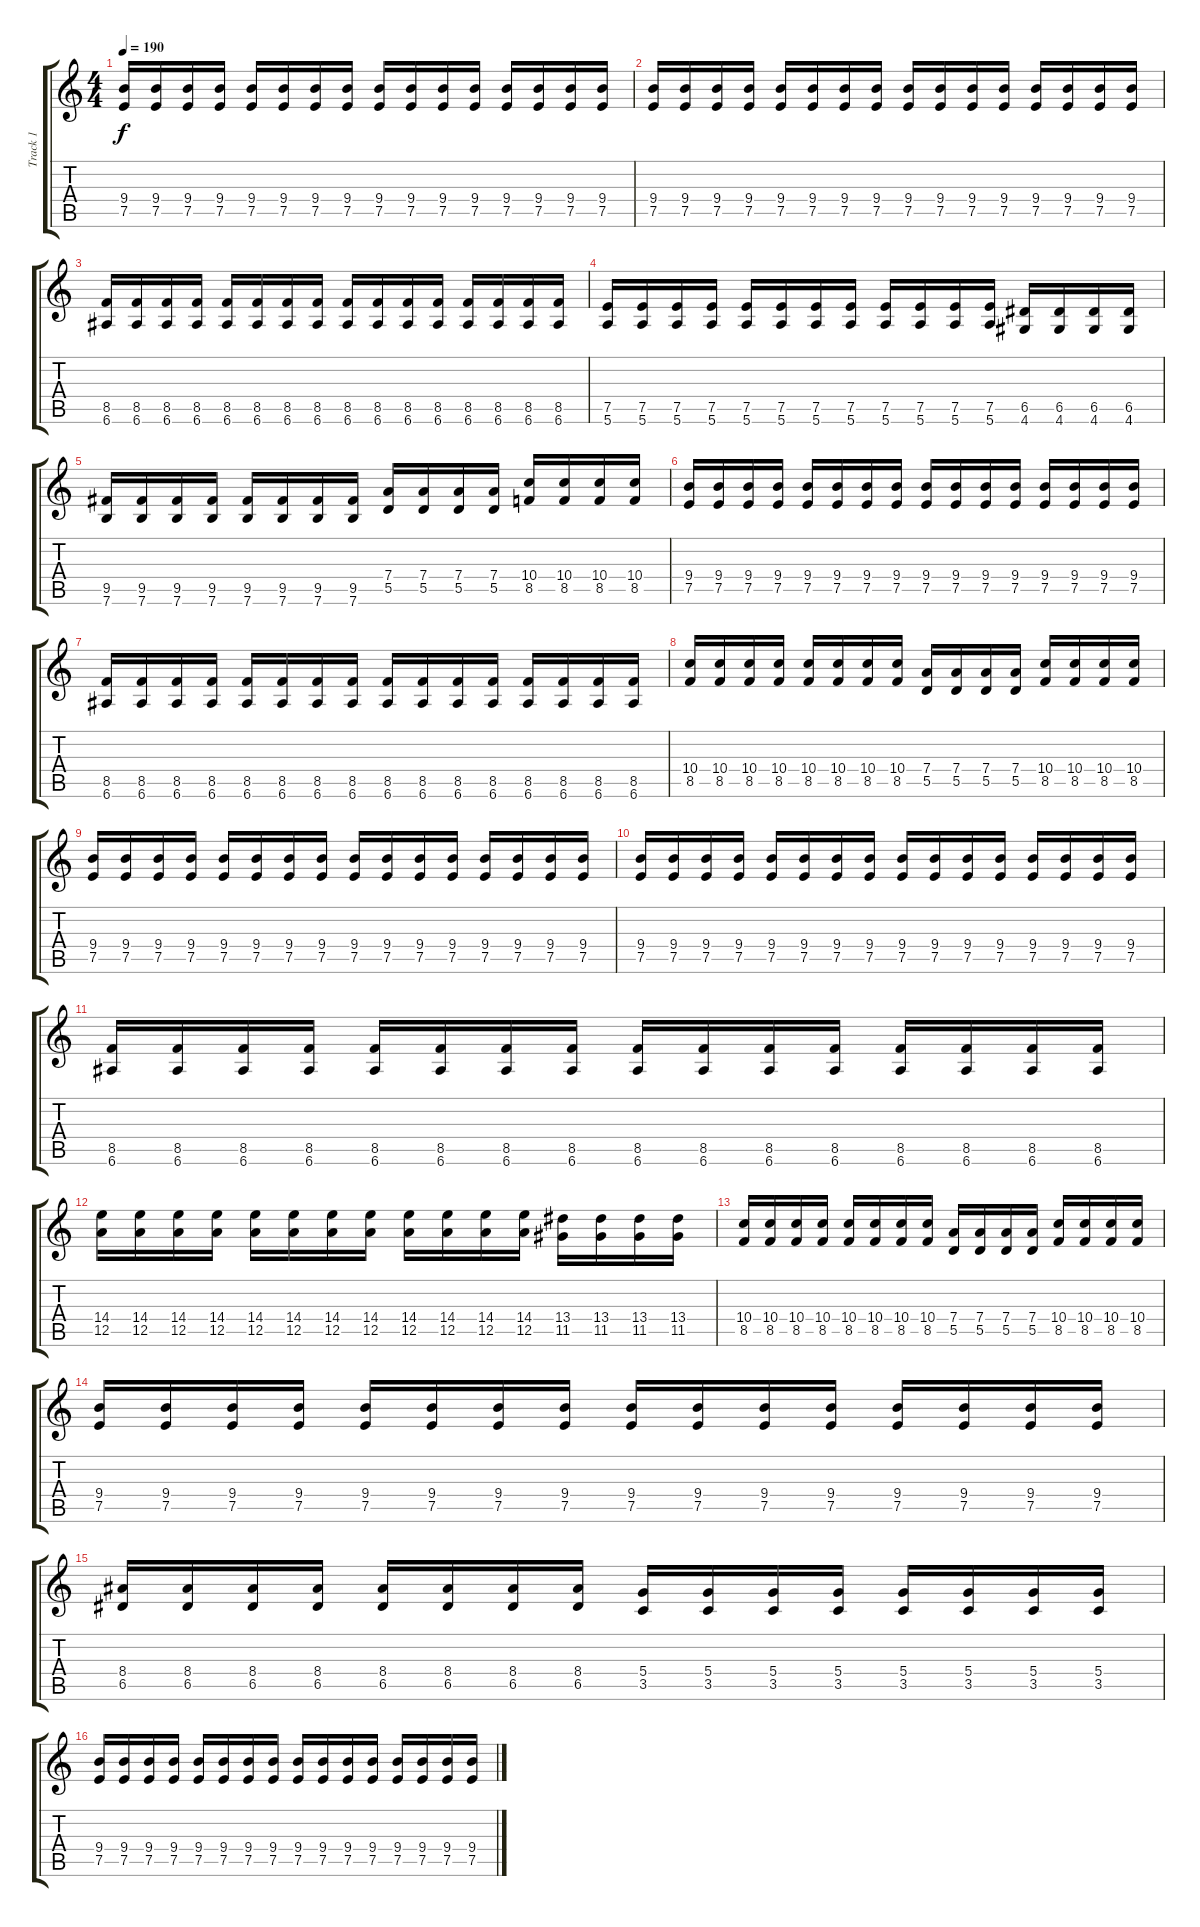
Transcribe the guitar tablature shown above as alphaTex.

\track ("Track 1" "Track 1") {instrument distortionguitar}
\staff {score tabs}
\tuning (E4 B3 G3 D3 A2 E2) {hide}
\ts (4 4)
\tempo 190
\clef g2
\ks c
(9.4 7.5).16{dy f} (9.4 7.5).16 (9.4 7.5).16 (9.4 7.5).16 (9.4 7.5).16 (9.4 7.5).16 (9.4 7.5).16 (9.4 7.5).16 (9.4 7.5).16 (9.4 7.5).16 (9.4 7.5).16 (9.4 7.5).16 (9.4 7.5).16 (9.4 7.5).16 (9.4 7.5).16 (9.4 7.5).16 |
(9.4 7.5).16 (9.4 7.5).16 (9.4 7.5).16 (9.4 7.5).16 (9.4 7.5).16 (9.4 7.5).16 (9.4 7.5).16 (9.4 7.5).16 (9.4 7.5).16 (9.4 7.5).16 (9.4 7.5).16 (9.4 7.5).16 (9.4 7.5).16 (9.4 7.5).16 (9.4 7.5).16 (9.4 7.5).16 |
(8.5 6.6).16 (8.5 6.6).16 (8.5 6.6).16 (8.5 6.6).16 (8.5 6.6).16 (8.5 6.6).16 (8.5 6.6).16 (8.5 6.6).16 (8.5 6.6).16 (8.5 6.6).16 (8.5 6.6).16 (8.5 6.6).16 (8.5 6.6).16 (8.5 6.6).16 (8.5 6.6).16 (8.5 6.6).16 |
(7.5 5.6).16 (7.5 5.6).16 (7.5 5.6).16 (7.5 5.6).16 (7.5 5.6).16 (7.5 5.6).16 (7.5 5.6).16 (7.5 5.6).16 (7.5 5.6).16 (7.5 5.6).16 (7.5 5.6).16 (7.5 5.6).16 (6.5 4.6).16 (6.5 4.6).16 (6.5 4.6).16 (6.5 4.6).16 |
(9.5 7.6).16 (9.5 7.6).16 (9.5 7.6).16 (9.5 7.6).16 (9.5 7.6).16 (9.5 7.6).16 (9.5 7.6).16 (9.5 7.6).16 (7.4 5.5).16 (7.4 5.5).16 (7.4 5.5).16 (7.4 5.5).16 (10.4 8.5).16 (10.4 8.5).16 (10.4 8.5).16 (10.4 8.5).16 |
(9.4 7.5).16 (9.4 7.5).16 (9.4 7.5).16 (9.4 7.5).16 (9.4 7.5).16 (9.4 7.5).16 (9.4 7.5).16 (9.4 7.5).16 (9.4 7.5).16 (9.4 7.5).16 (9.4 7.5).16 (9.4 7.5).16 (9.4 7.5).16 (9.4 7.5).16 (9.4 7.5).16 (9.4 7.5).16 |
(8.5 6.6).16 (8.5 6.6).16 (8.5 6.6).16 (8.5 6.6).16 (8.5 6.6).16 (8.5 6.6).16 (8.5 6.6).16 (8.5 6.6).16 (8.5 6.6).16 (8.5 6.6).16 (8.5 6.6).16 (8.5 6.6).16 (8.5 6.6).16 (8.5 6.6).16 (8.5 6.6).16 (8.5 6.6).16 |
(10.4 8.5).16 (10.4 8.5).16 (10.4 8.5).16 (10.4 8.5).16 (10.4 8.5).16 (10.4 8.5).16 (10.4 8.5).16 (10.4 8.5).16 (7.4 5.5).16 (7.4 5.5).16 (7.4 5.5).16 (7.4 5.5).16 (10.4 8.5).16 (10.4 8.5).16 (10.4 8.5).16 (10.4 8.5).16 |
(9.4 7.5).16 (9.4 7.5).16 (9.4 7.5).16 (9.4 7.5).16 (9.4 7.5).16 (9.4 7.5).16 (9.4 7.5).16 (9.4 7.5).16 (9.4 7.5).16 (9.4 7.5).16 (9.4 7.5).16 (9.4 7.5).16 (9.4 7.5).16 (9.4 7.5).16 (9.4 7.5).16 (9.4 7.5).16 |
(9.4 7.5).16 (9.4 7.5).16 (9.4 7.5).16 (9.4 7.5).16 (9.4 7.5).16 (9.4 7.5).16 (9.4 7.5).16 (9.4 7.5).16 (9.4 7.5).16 (9.4 7.5).16 (9.4 7.5).16 (9.4 7.5).16 (9.4 7.5).16 (9.4 7.5).16 (9.4 7.5).16 (9.4 7.5).16 |
(8.5 6.6).16 (8.5 6.6).16 (8.5 6.6).16 (8.5 6.6).16 (8.5 6.6).16 (8.5 6.6).16 (8.5 6.6).16 (8.5 6.6).16 (8.5 6.6).16 (8.5 6.6).16 (8.5 6.6).16 (8.5 6.6).16 (8.5 6.6).16 (8.5 6.6).16 (8.5 6.6).16 (8.5 6.6).16 |
(14.4 12.5).16 (14.4 12.5).16 (14.4 12.5).16 (14.4 12.5).16 (14.4 12.5).16 (14.4 12.5).16 (14.4 12.5).16 (14.4 12.5).16 (14.4 12.5).16 (14.4 12.5).16 (14.4 12.5).16 (14.4 12.5).16 (13.4 11.5).16 (13.4 11.5).16 (13.4 11.5).16 (13.4 11.5).16 |
(10.4 8.5).16 (10.4 8.5).16 (10.4 8.5).16 (10.4 8.5).16 (10.4 8.5).16 (10.4 8.5).16 (10.4 8.5).16 (10.4 8.5).16 (7.4 5.5).16 (7.4 5.5).16 (7.4 5.5).16 (7.4 5.5).16 (10.4 8.5).16 (10.4 8.5).16 (10.4 8.5).16 (10.4 8.5).16 |
(9.4 7.5).16 (9.4 7.5).16 (9.4 7.5).16 (9.4 7.5).16 (9.4 7.5).16 (9.4 7.5).16 (9.4 7.5).16 (9.4 7.5).16 (9.4 7.5).16 (9.4 7.5).16 (9.4 7.5).16 (9.4 7.5).16 (9.4 7.5).16 (9.4 7.5).16 (9.4 7.5).16 (9.4 7.5).16 |
(8.4 6.5).16 (8.4 6.5).16 (8.4 6.5).16 (8.4 6.5).16 (8.4 6.5).16 (8.4 6.5).16 (8.4 6.5).16 (8.4 6.5).16 (5.4 3.5).16 (5.4 3.5).16 (5.4 3.5).16 (5.4 3.5).16 (5.4 3.5).16 (5.4 3.5).16 (5.4 3.5).16 (5.4 3.5).16 |
(9.4 7.5).16 (9.4 7.5).16 (9.4 7.5).16 (9.4 7.5).16 (9.4 7.5).16 (9.4 7.5).16 (9.4 7.5).16 (9.4 7.5).16 (9.4 7.5).16 (9.4 7.5).16 (9.4 7.5).16 (9.4 7.5).16 (9.4 7.5).16 (9.4 7.5).16 (9.4 7.5).16 (9.4 7.5).16
